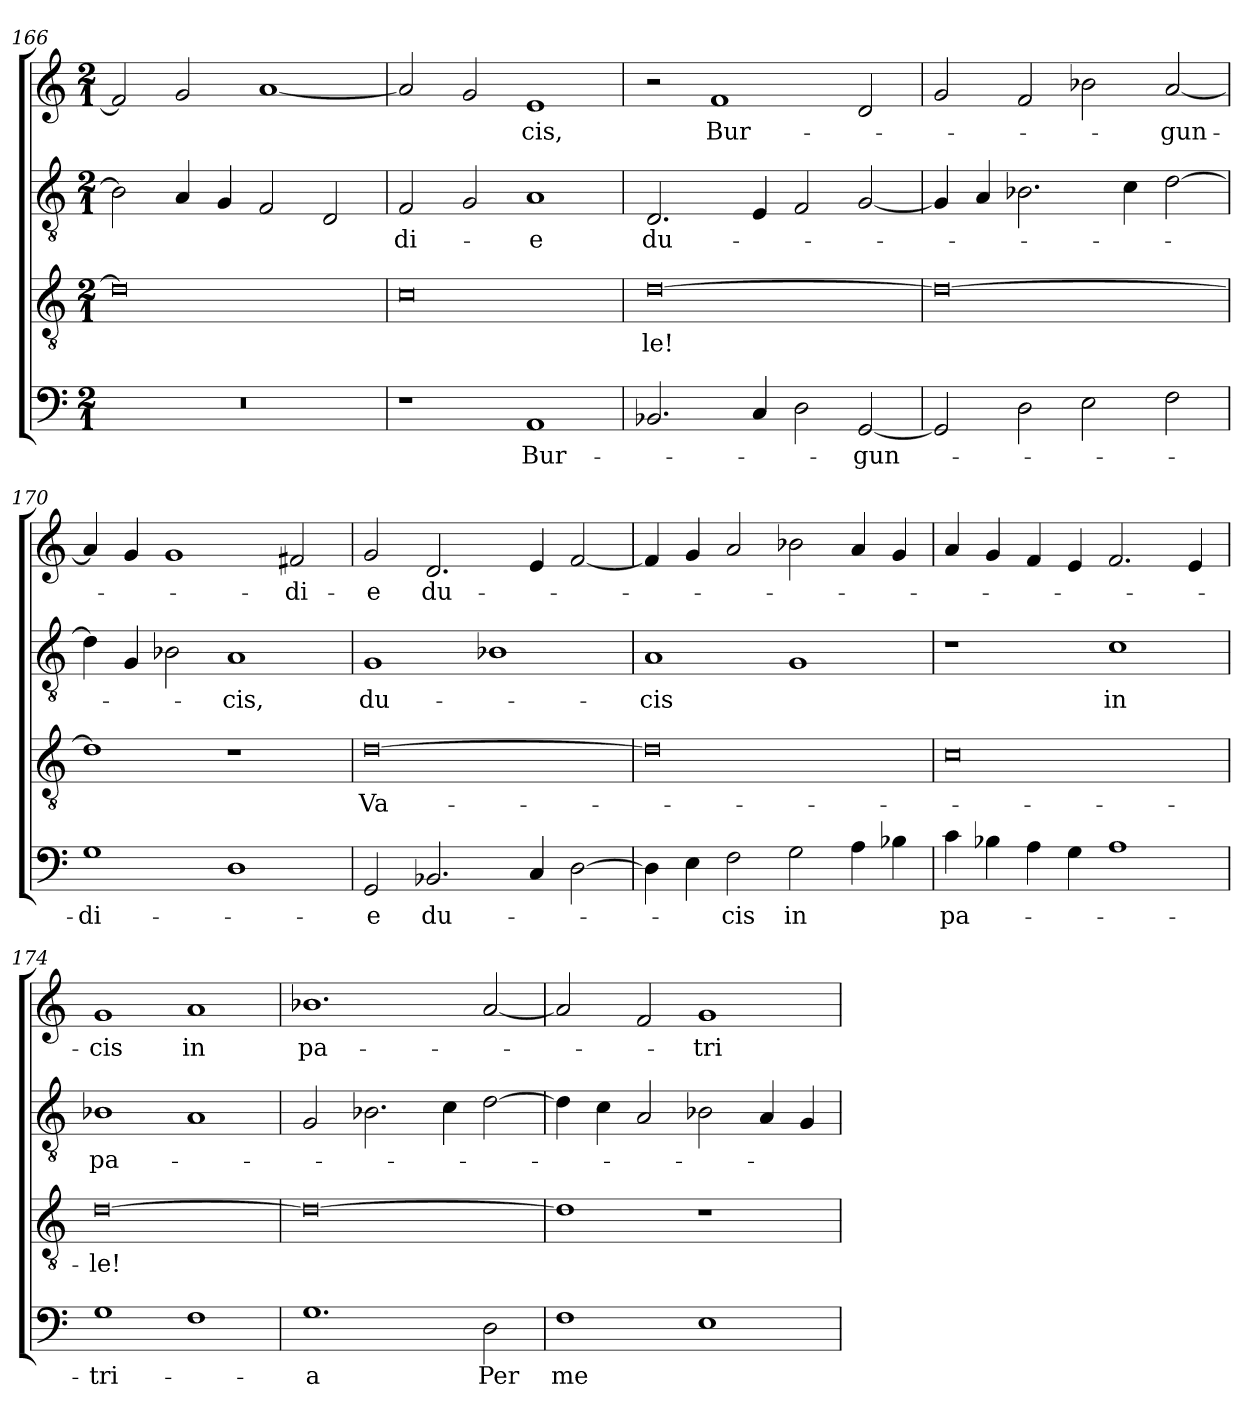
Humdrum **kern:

**kern	**text	**kern	**text	**kern	**text	**kern	**text
*part4	*part4	*part3	*part3	*part2	*part2	*part1	*part1
*staff4	*staff4	*staff3	*staff3	*staff2	*staff2	*staff1	*staff1
*clefF4	*	*clefGv2	*	*clefGv2	*	*clefG2	*
*M2/1	*	*M2/1	*	*M2/1	*	*M2/1	*
=166	=166	=166	=166	=166	=166	=166	=166
0r	.	0d]	.	2B-\]	.	2f/]	.
.	.	.	.	4A/	.	2g/	.
.	.	.	.	4G/	.	.	.
.	.	.	.	2F/	.	[1a	.
.	.	.	.	2D/	.	.	.
!!LO:LB:g=z
=167	=167	=167	=167	=167	=167	=167	=167
!	!	!	!	!	!LO:LY:b	!	!
1r	.	0c	.	2F/	-di-	2a/]	.
.	.	.	.	2G/	.	2g/	.
!	!LO:LY:b	!	!	!	!LO:LY:b	!	!LO:LY:b
1AA	Bur-	.	.	1A	-e	1e	-cis,
=168	=168	=168	=168	=168	=168	=168	=168
!	!	!	!LO:LY:b	!	!LO:LY:b	!	!
2.BB-X/	.	[0d	-le!	2.D/	du-	2r	.
!	!	!	!	!	!	!	!LO:LY:b
.	.	.	.	.	.	1f	Bur-
4C/	.	.	.	4E/	.	.	.
2D\	.	.	.	2F/	.	.	.
!	!LO:LY:b	!	!	!	!	!	!
[2GG/	-gun-	.	.	[2G/	.	2d/	.
=169	=169	=169	=169	=169	=169	=169	=169
2GG/]	.	0d_	.	4G/]	.	2g/	.
.	.	.	.	4A/	.	.	.
2D\	.	.	.	2.B-X\	.	2f/	.
2E\	.	.	.	.	.	2b-X\	.
.	.	.	.	4c\	.	.	.
!	!	!	!	!	!	!	!LO:LY:b
2F\	.	.	.	[2d\	.	[2a/	-gun-
=170	=170	=170	=170	=170	=170	=170	=170
!	!LO:LY:b	!	!	!	!	!	!
1G	-di-	1d]	.	4d\]	.	4a/]	.
.	.	.	.	4G/	.	4g/	.
.	.	.	.	2B-X\	.	1g	.
!	!	!	!	!	!LO:LY:b	!	!
1D	.	1r	.	1A	-cis,	.	.
!	!	!	!	!	!	!	!LO:LY:b
.	.	.	.	.	.	2f#X/	-di-
=171	=171	=171	=171	=171	=171	=171	=171
!	!LO:LY:b	!	!LO:LY:b	!	!LO:LY:b	!	!LO:LY:b
2GG/	-e	[0d	Va-	1G	du-	2g/	-e
!	!LO:LY:b	!	!	!	!	!	!LO:LY:b
2.BB-X/	du-	.	.	.	.	2.d/	du-
.	.	.	.	1B-X	.	.	.
4C/	.	.	.	.	.	4e/	.
[2D\	.	.	.	.	.	[2f/	.
=172	=172	=172	=172	=172	=172	=172	=172
!	!	!	!	!	!LO:LY:b	!	!
4D\]	.	0d]	.	1A	-cis	4f/]	.
4E\	.	.	.	.	.	4g/	.
!	!LO:LY:b	!	!	!	!	!	!
2F\	-cis	.	.	.	.	2a/	.
!	!LO:LY:b	!	!	!	!	!	!
2G\	in	.	.	1G	.	2b-X\	.
4A\	.	.	.	.	.	4a/	.
4B-X\	.	.	.	.	.	4g/	.
!!LO:LB:g=z
=173	=173	=173	=173	=173	=173	=173	=173
!	!LO:LY:b	!	!	!	!	!	!
4c\	pa-	0c	.	1r	.	4a/	.
4B-X\	.	.	.	.	.	4g/	.
4A\	.	.	.	.	.	4f/	.
4G\	.	.	.	.	.	4e/	.
!	!	!	!	!	!LO:LY:b	!	!
1A	.	.	.	1c	in	2.f/	.
.	.	.	.	.	.	4e/	.
=174	=174	=174	=174	=174	=174	=174	=174
!	!LO:LY:b	!	!LO:LY:b	!	!LO:LY:b	!	!LO:LY:b
1G	-tri-	[0d	-le!	1B-X	pa-	1g	-cis
!	!	!	!	!	!	!	!LO:LY:b
1F	.	.	.	1A	.	1a	in
=175	=175	=175	=175	=175	=175	=175	=175
!	!LO:LY:b	!	!	!	!	!	!LO:LY:b
1.G	-a	0d_	.	2G/	.	1.b-X	pa-
.	.	.	.	2.B-X\	.	.	.
.	.	.	.	4c\	.	.	.
!	!LO:LY:b	!	!	!	!	!	!
2D\	Per	.	.	[2d\	.	[2a/	.
=176	=176	=176	=176	=176	=176	=176	=176
!	!LO:LY:b	!	!	!	!	!	!
1F	me	1d]	.	4d\]	.	2a/]	.
.	.	.	.	4c\	.	.	.
.	.	.	.	2A/	.	2f/	.
!	!	!	!	!	!	!	!LO:LY:b
1E	.	1r	.	2B-X\	.	1g	-tri-
.	.	.	.	4A/	.	.	.
.	.	.	.	4G/	.	.	.
=	=	=	=	=	=	=	=
*-	*-	*-	*-	*-	*-	*-	*-
